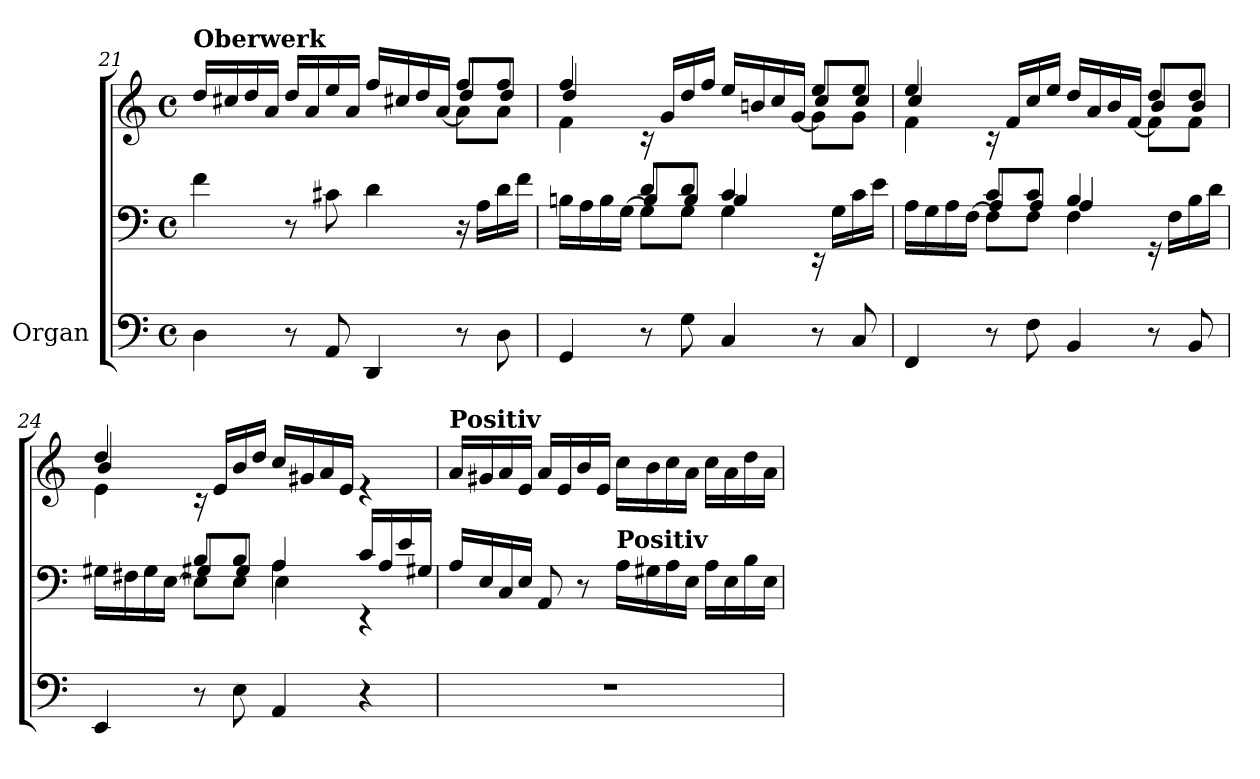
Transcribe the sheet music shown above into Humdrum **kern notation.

**kern	**kern	**kern
*part1	*part1	*part1
*staff3	*staff2	*staff1
*I"Organ	*	*
!!LO:PB:g=z
*clefF4	*clefF4	*clefG2
*k[]	*k[]	*k[]
*M4/4	*M4/4	*M4/4
*met(c)	*met(c)	*met(c)
=21	=21	=21
*	*	*^
*	*	*	*^
!	!	!LO:TX:a:B:t=Oberwerk	!	!
4D\	4f\	16dd/LL	2.ryy	2.ryy
.	.	16cc#X/	.	.
.	.	16dd/	.	.
.	.	16a/JJ	.	.
8r	8r	16dd/LL	.	.
.	.	16a/	.	.
8AA/	8c#X\	16ee/	.	.
.	.	16a/JJ	.	.
4DD/	4d\	16ff/LL	.	.
.	.	16cc#X/	.	.
.	.	16dd/	.	.
.	.	[16a/JJ	.	.
8r	16r	8ff/L	8dd/L	8a\L]
.	16A\LL	.	.	.
8D\	16d\	8ff/J	8dd/J	8a\J
.	16f\JJ	.	.	.
=22	=22	=22	=22	=22
*	*^	*	*	*
*	*	*^	*	*	*
4GG/	16Bn\LL	4ryy	4ryy	4ff/	4dd/	4f\
.	16A\	.	.	.	.	.
.	16B\	.	.	.	.	.
.	[16G\JJ	.	.	.	.	.
8r	8d/L	8B/L	8G\L]	16rc	2ryy	2ryy
.	.	.	.	16g/LL	.	.
8G\	8d/J	8B/J	8G\J	16dd/	.	.
.	.	.	.	16ff/JJ	.	.
4C/	4c/	4B/	4G\	16ee/LL	.	.
.	.	.	.	16bn/	.	.
.	.	.	.	16cc/	.	.
.	.	.	.	[16g/JJ	.	.
8r	16rEE	4ryy	4ryy	8ee/L	8cc/L	8g\L]
.	16G\LL	.	.	.	.	.
8C/	16c\	.	.	8ee/J	8cc/J	8g\J
.	16e\JJ	.	.	.	.	.
=23	=23	=23	=23	=23	=23	=23
4FF/	16A\LL	4ryy	4ryy	4ee/	4cc/	4f\
.	16G\	.	.	.	.	.
.	16A\	.	.	.	.	.
.	[16F\JJ	.	.	.	.	.
8r	8c/L	8A/L	8F\L]	16rc	2ryy	2ryy
.	.	.	.	16f/LL	.	.
8F\	8c/J	8A/J	8F\J	16cc/	.	.
.	.	.	.	16ee/JJ	.	.
4BB/	4B/	4A/	4F\	16dd/LL	.	.
.	.	.	.	16a/	.	.
.	.	.	.	16b/	.	.
.	.	.	.	[16f/JJ	.	.
8r	16rGG	4ryy	4ryy	8dd/L	8b/L	8f\L]
.	16F\LL	.	.	.	.	.
8BB/	16B\	.	.	8dd/J	8b/J	8f\J
.	16d\JJ	.	.	.	.	.
!!LO:PB:g=z	!!	!!
=24	=24	=24	=24	=24	=24	=24
4EE/	16G#X\LL	4ryy	4ryy	4dd/	4b/	4e\
.	16F#X\	.	.	.	.	.
.	16G#\	.	.	.	.	.
.	[16E\JJ	.	.	.	.	.
8r	8B/L	8G#X/L	8E\L]	16rc	2.ryy	2.ryy
.	.	.	.	16e/LL	.	.
8E\	8B/J	8G#/J	8E\J	16b/	.	.
.	.	.	.	16dd/JJ	.	.
4AA/	4A/	4A\	4E\	16cc/LL	.	.
.	.	.	.	16g#X/	.	.
.	.	.	.	16a/	.	.
.	.	.	.	16e/JJ	.	.
4r	16c/LL	4ryy	4rEE	4re	.	.
.	16A/	.	.	.	.	.
.	16e/	.	.	.	.	.
.	16G#X/JJ	.	.	.	.	.
*	*v	*v	*v	*	*	*
*	*	*v	*v	*v
=25	=25	=25
!	!	!LO:TX:a:B:t=Positiv
1r	16A/LL	16a/LL
.	16E/	16g#X/
.	16C/	16a/
.	16E/JJ	16e/JJ
.	8AA/	16a/LL
.	.	16e/
.	8r	16b/
.	.	16e/JJ
!	!LO:TX:a:B:t=Positiv	!
.	16A\LL	16cc\LL
.	16G#X\	16b\
.	16A\	16cc\
.	16E\JJ	16a\JJ
.	16A\LL	16cc\LL
.	16E\	16a\
.	16B\	16dd\
.	16E\JJ	16a\JJ
=	=	=
*-	*-	*-
